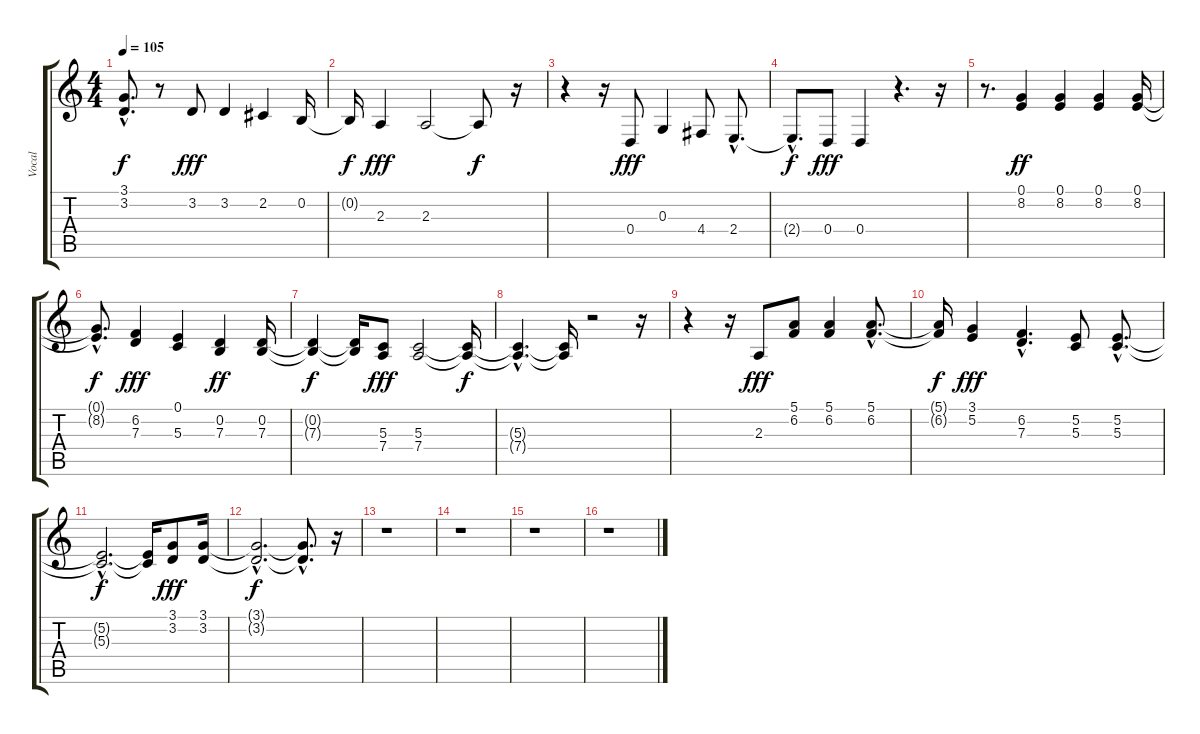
\track ("Vocal" "Vocal") {instrument clarinet}
\staff {score tabs}
\tuning (E4 B3 G3 D3 A2 E2) {hide}
\ts (4 4)
\tempo 105
\clef g2
\ks c
(3.1{hac t} 3.2{hac t}).8{d dy f} r.8 3.2.8{dy fff} 3.2.4 2.2.4 0.2.16 |
0.2{t}.16{dy f} 2.3.4{dy fff} 2.3.2 2.3{t}.8{dy f} r.16 |
r.4 r.16 0.4.8{dy fff} 0.3.4 4.4.8 2.4{hac}.8{d} |
2.4{hac t}.8{d dy f} 0.4.8{dy fff} 0.4.4 r.4{d} r.16 |
r.8{d} (0.1 8.2).4{dy ff} (0.1 8.2).4 (0.1 8.2).4 (0.1 8.2).16 |
(0.1{hac t} 8.2{hac t}).8{d dy f} (6.2 7.3).4{dy fff} (0.1 5.3).4 (0.2 7.3).4{dy ff} (0.2 7.3).16 |
(0.2{t} 7.3{t}).4{dy f} (0.2{t} 7.3{t}).16 (5.3 7.4).8{dy fff} (5.3 7.4).2 (5.3{t} 7.4{t}).16{dy f} |
(5.3{hac t} 7.4{hac t}).4{d} (5.3{t} 7.4{t}).16 r.2 r.16 |
r.4 r.16 2.3.8{dy fff} (5.1 6.2).8 (5.1 6.2).4 (5.1{hac} 6.2{hac}).8{d} |
(5.1{t} 6.2{t}).16{dy f} (3.1 5.2).4{dy fff} (6.2{hac} 7.3{hac}).4{d} (5.2 5.3).8 (5.2{hac} 5.3{hac}).8{d} |
(5.2{hac t} 5.3{hac t}).2{d dy f} (5.2{t} 5.3{t}).16 (3.1 3.2).8{dy fff} (3.1 3.2).16 |
(3.1{hac t} 3.2{hac t}).2{d dy f} (3.1{hac t} 3.2{hac t}).8{d} r.16 |
r.1 |
r.1 |
r.1 |
r.1
